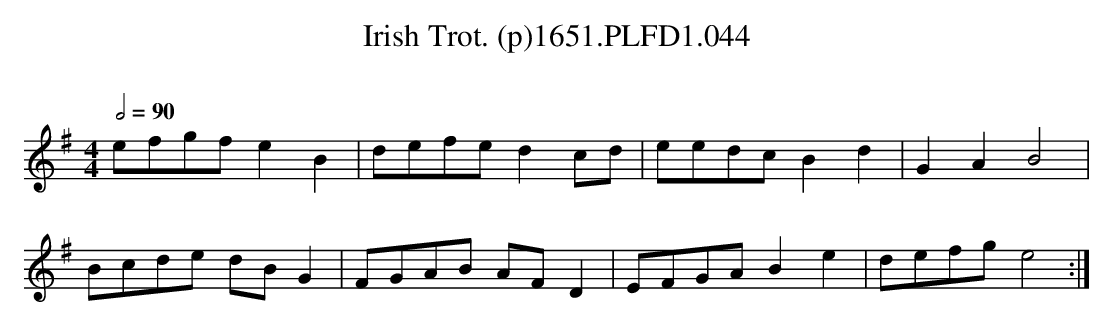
X:1
T:Irish Trot. (p)1651.PLFD1.044
M:4/4
L:1/8
Q:1/2=90
O:
K:Em
efgf e2 B2|defe d2 cd|eedc B2 d2| G2 A2 B4|
Bcde dB G2|FGAB AF D2| EFGA B2 e2| defg e4:|
